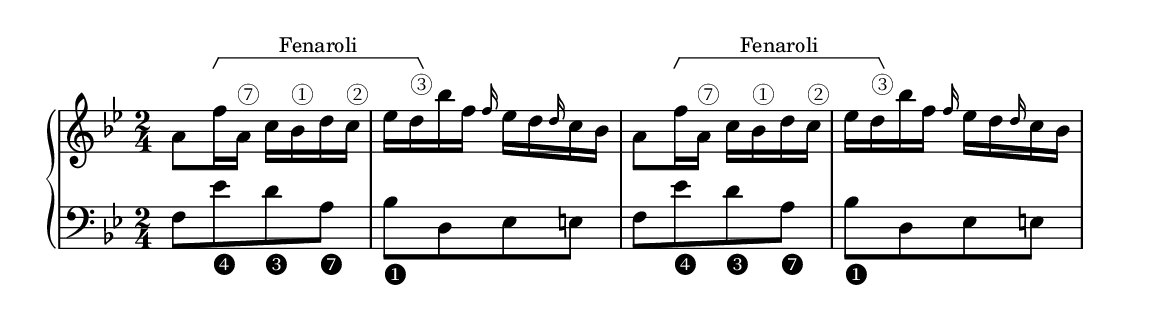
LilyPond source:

\version "2.22.2"
\include "../../stylesheets/annotation.ly"
\header {
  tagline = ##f
}
\paper {
  page-breaking = #ly:one-line-auto-height-breaking
}

\score {
  \new PianoStaff <<
    \new Staff \relative d'' {
      \clef "treble" \time 2/4 \key bes \major
      a8 f'16 \fenaroli a, ^\bti c bes ^\bdo d c ^\bre |
      es16 d ^\bmi \stopGroup bes' f \grace { f } es d \grace { d } c bes |
      a8 f'16 \fenaroli a, ^\bti c bes ^\bdo d c ^\bre |
      es16 d ^\bmi \stopGroup bes' f \grace { f } es d \grace { d } c bes |
    }
    \new Staff \relative bes {
      \clef "bass" \time 2/4 \key bes \major
      f8 [ es' _\mfa d _\mmi a _\mti ] |
      bes8 _\mdo [ d, es e ] |
      f8 [ es' _\mfa d _\mmi a _\mti ] |
      bes8 _\mdo [ d, es e ]
    }
  >>
}
